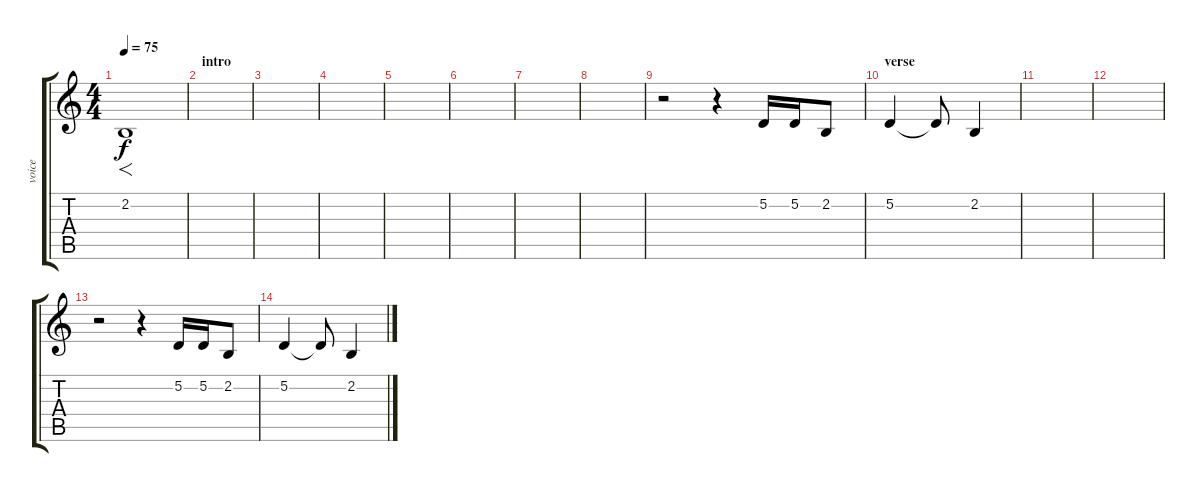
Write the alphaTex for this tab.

\track ("voice" "voice") {instrument tenorsax}
\staff {score tabs}
\tuning (D4 A3 F3 C3 G2 D2) {hide}
\ts (4 4)
\tempo 75
\clef g2
\ks c
2.2.1{f dy f volume 16 instrument pad4choir} |
\section ("" "intro")
|
|
|
|
|
|
|
r.2{volume 14 instrument tenorsax} r.4 5.2.16 5.2.16 2.2.8 |
\section ("" "verse")
5.2.4 5.2{t}.8 2.2.4 |
|
|
r.2 r.4 5.2.16 5.2.16 2.2.8 |
\section ("" "")
5.2.4 5.2{t}.8 2.2.4
